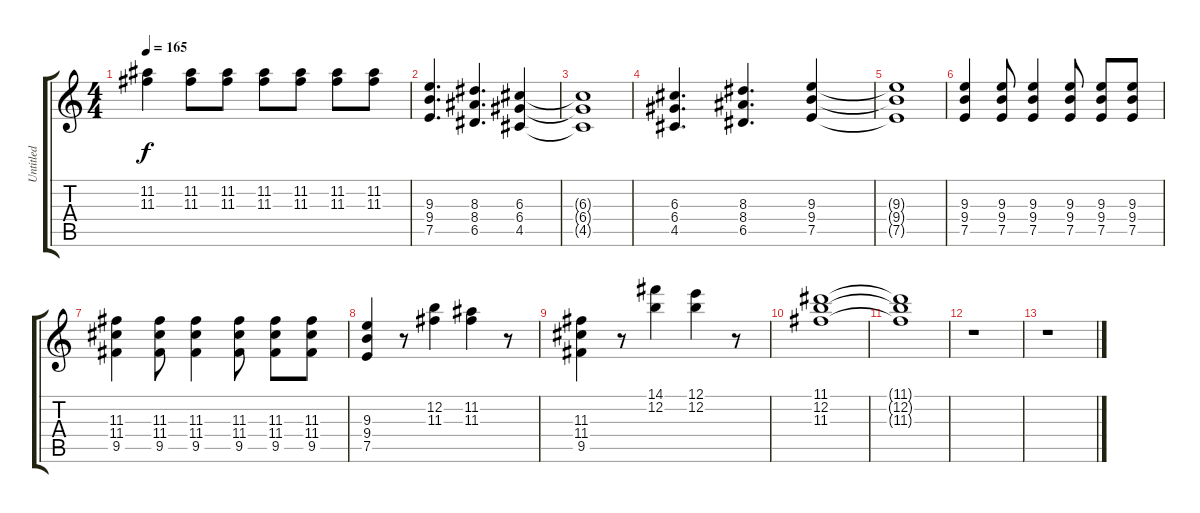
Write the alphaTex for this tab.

\track ("Untitled" "Untitled") {instrument acousticguitarnylon}
\staff {score tabs}
\tuning (E4 B3 G3 D3 A2 E2) {hide}
\ts (4 4)
\tempo 165
\clef g2
\ks c
(11.2{t} 11.3{t}).4{dy f} (11.2 11.3).8 (11.2 11.3).8 (11.2 11.3).8 (11.2 11.3).8 (11.2 11.3).8 (11.2 11.3).8 |
(9.3 9.4 7.5).4{d} (8.3 8.4 6.5).4{d} (6.3 6.4 4.5).4 |
(6.3{t} 6.4{t} 4.5{t}).1 |
(6.3 6.4 4.5).4{d} (8.3 8.4 6.5).4{d} (9.3 9.4 7.5).4 |
(9.3{t} 9.4{t} 7.5{t}).1 |
(9.3 9.4 7.5).4 (9.3 9.4 7.5).8 (9.3 9.4 7.5).4 (9.3 9.4 7.5).8 (9.3 9.4 7.5).8 (9.3 9.4 7.5).8 |
(11.3 11.4 9.5).4 (11.3 11.4 9.5).8 (11.3 11.4 9.5).4 (11.3 11.4 9.5).8 (11.3 11.4 9.5).8 (11.3 11.4 9.5).8 |
(9.3 9.4 7.5).4 r.8 (12.2 11.3).4 (11.2 11.3).4 r.8 |
(11.3 11.4 9.5).4 r.8 (14.1 12.2).4 (12.1 12.2).4 r.8 |
(11.1 12.2 11.3).1 |
(11.1{t} 12.2{t} 11.3{t}).1 |
r.1 |
r.1
